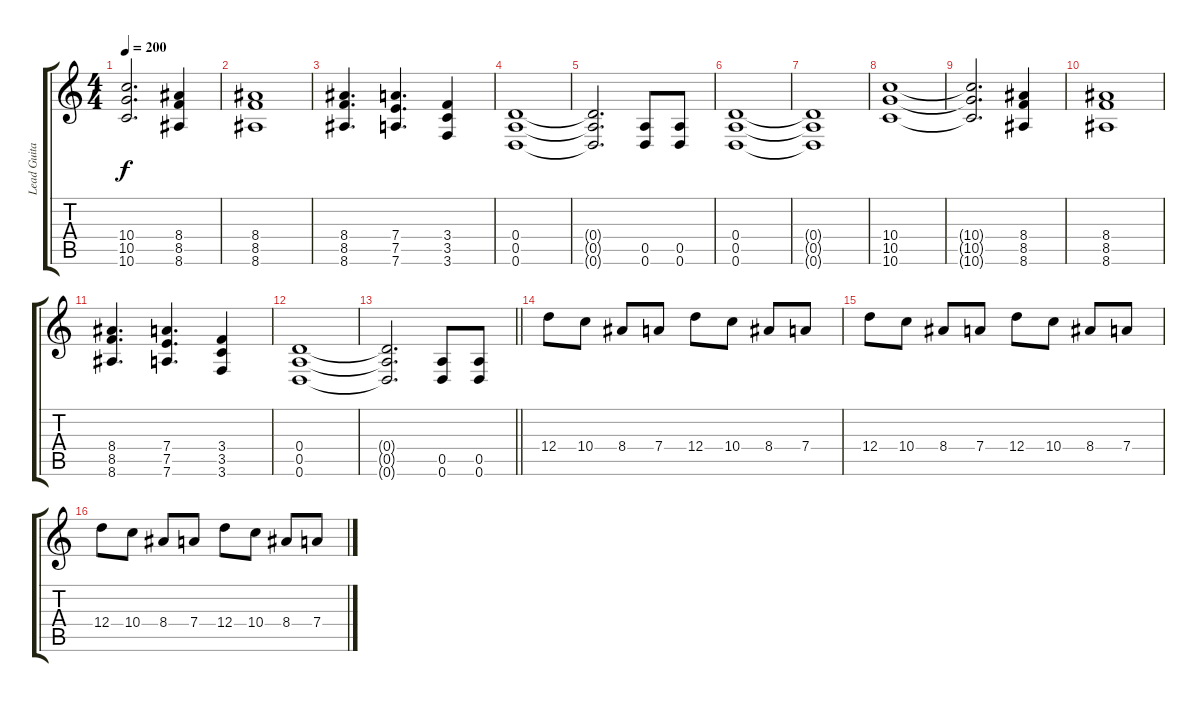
\track ("Lead Guitar" "Lead Guita") {instrument distortionguitar}
\staff {score tabs}
\tuning (E4 B3 G3 D3 A2 D2) {hide}
\ts (4 4)
\tempo 200
\clef g2
\ks c
(10.4{t} 10.5{t} 10.6{t}).2{d dy f} (8.4 8.5 8.6).4 |
(8.4 8.5 8.6).1 |
(8.4 8.5 8.6).4{d} (7.4 7.5 7.6).4{d} (3.4 3.5 3.6).4 |
(0.4 0.5 0.6).1 |
(0.4{t} 0.5{t} 0.6{t}).2{d} (0.5 0.6).8 (0.5 0.6).8 |
(0.4 0.5 0.6).1 |
(0.4{t} 0.5{t} 0.6{t}).1 |
(10.4 10.5 10.6).1 |
(10.4{t} 10.5{t} 10.6{t}).2{d} (8.4 8.5 8.6).4 |
(8.4 8.5 8.6).1 |
(8.4 8.5 8.6).4{d} (7.4 7.5 7.6).4{d} (3.4 3.5 3.6).4 |
(0.4 0.5 0.6).1 |
\barLineRight lightlight
(0.4{t} 0.5{t} 0.6{t}).2{d} (0.5 0.6).8 (0.5 0.6).8 |
12.4.8 10.4.8 8.4.8 7.4.8 12.4.8 10.4.8 8.4.8 7.4.8 |
12.4.8 10.4.8 8.4.8 7.4.8 12.4.8 10.4.8 8.4.8 7.4.8 |
12.4.8 10.4.8 8.4.8 7.4.8 12.4.8 10.4.8 8.4.8 7.4.8
